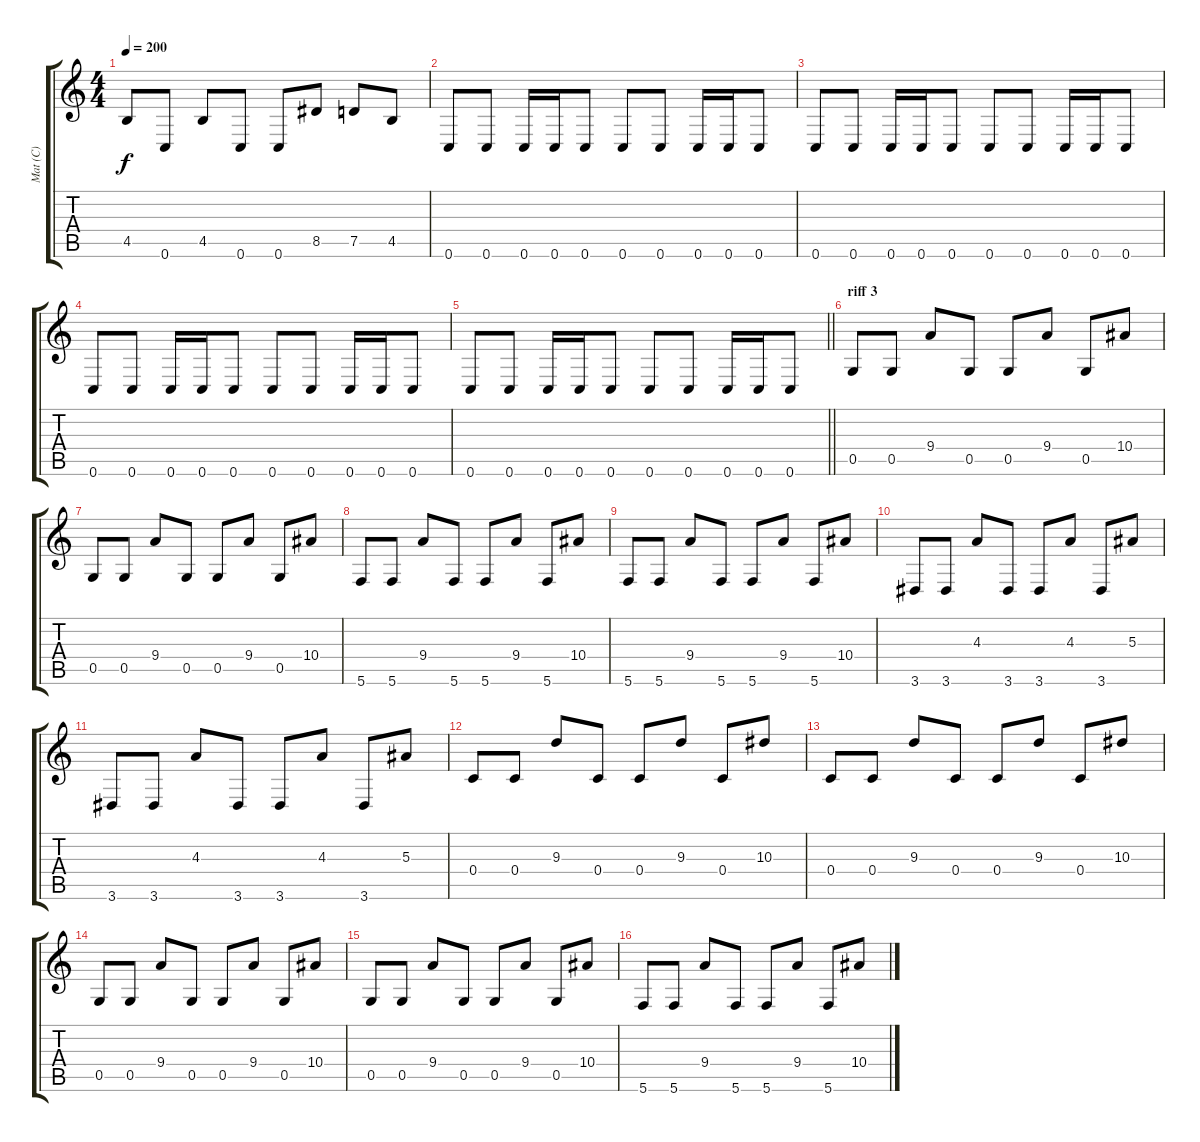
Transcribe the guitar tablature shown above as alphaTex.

\track ("Mat (C)" "Mat (C)") {instrument distortionguitar}
\staff {score tabs}
\tuning (D4 A3 F3 C3 G2 C2) {hide}
\ts (4 4)
\tempo 200
\clef g2
\ks c
4.5.8{dy f} 0.6.8 4.5.8 0.6.8 0.6.8 8.5.8 7.5.8 4.5.8 |
0.6.8 0.6.8 0.6.16 0.6.16 0.6.8 0.6.8 0.6.8 0.6.16 0.6.16 0.6.8 |
0.6.8 0.6.8 0.6.16 0.6.16 0.6.8 0.6.8 0.6.8 0.6.16 0.6.16 0.6.8 |
0.6.8 0.6.8 0.6.16 0.6.16 0.6.8 0.6.8 0.6.8 0.6.16 0.6.16 0.6.8 |
\barLineRight lightlight
0.6.8 0.6.8 0.6.16 0.6.16 0.6.8 0.6.8 0.6.8 0.6.16 0.6.16 0.6.8 |
\section ("" "riff 3")
0.5.8 0.5.8 9.4.8 0.5.8 0.5.8 9.4.8 0.5.8 10.4.8 |
0.5.8 0.5.8 9.4.8 0.5.8 0.5.8 9.4.8 0.5.8 10.4.8 |
5.6.8 5.6.8 9.4.8 5.6.8 5.6.8 9.4.8 5.6.8 10.4.8 |
5.6.8 5.6.8 9.4.8 5.6.8 5.6.8 9.4.8 5.6.8 10.4.8 |
3.6.8 3.6.8 4.3.8 3.6.8 3.6.8 4.3.8 3.6.8 5.3.8 |
3.6.8 3.6.8 4.3.8 3.6.8 3.6.8 4.3.8 3.6.8 5.3.8 |
0.4.8 0.4.8 9.3.8 0.4.8 0.4.8 9.3.8 0.4.8 10.3.8 |
0.4.8 0.4.8 9.3.8 0.4.8 0.4.8 9.3.8 0.4.8 10.3.8 |
0.5.8 0.5.8 9.4.8 0.5.8 0.5.8 9.4.8 0.5.8 10.4.8 |
0.5.8 0.5.8 9.4.8 0.5.8 0.5.8 9.4.8 0.5.8 10.4.8 |
5.6.8 5.6.8 9.4.8 5.6.8 5.6.8 9.4.8 5.6.8 10.4.8
